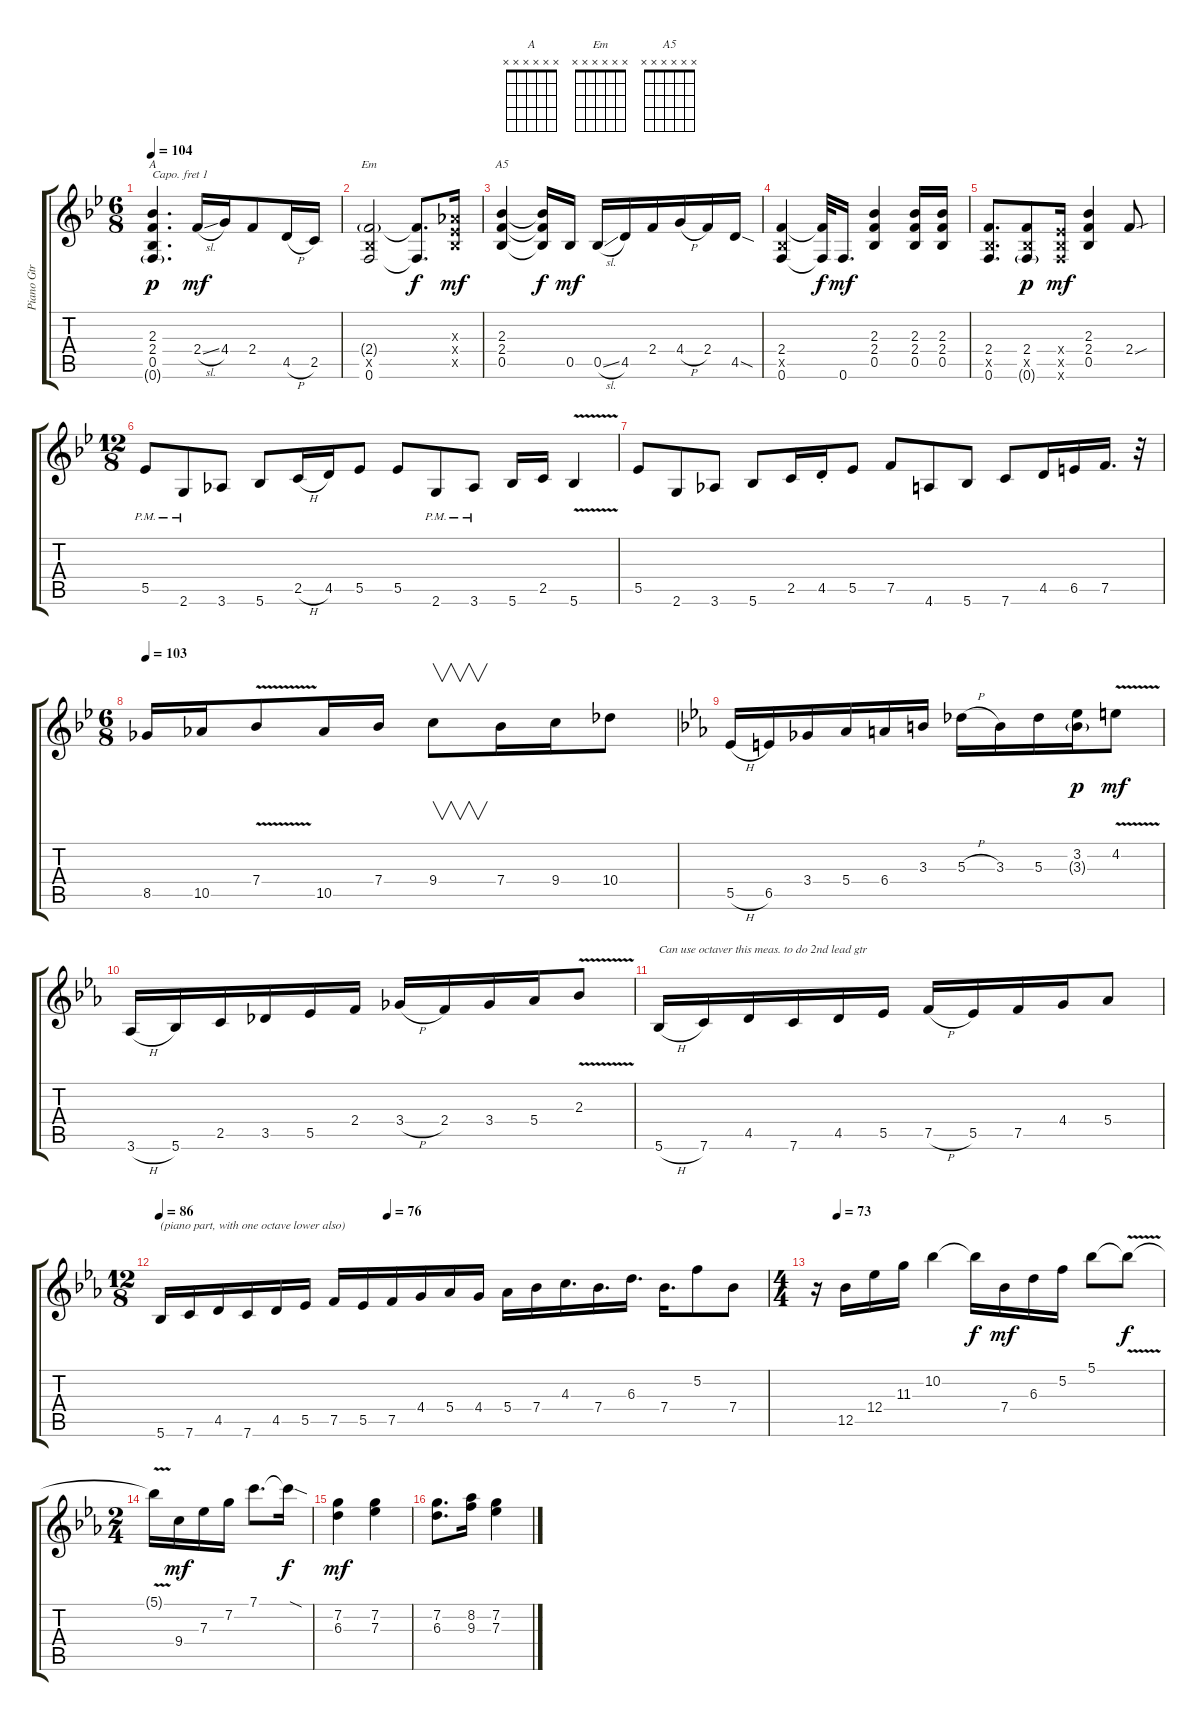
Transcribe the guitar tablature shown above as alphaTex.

\track ("Piano Gtr Adapt (mute if listening mix)" "Piano Gtr ") {mute instrument electricguitarjazz}
\staff {score tabs}
\capo 1
\tuning (E4 B3 G3 D3 A2 E2) {hide}
\chord ("A" x x x x x x)
\chord ("Em" x x x x x x)
\chord ("A5" x x x x x x)
\ts (6 8)
\tempo 104
\clef g2
\ks bb
(2.3 2.4 0.5 0.6{g}).4{d ch "A" dy p} 2.4{sl}.16{dy mf} 4.4.16 2.4.8 4.5{h}.16 2.5.16 |
(2.4{g} 0.5{x} 0.6).2{ch "Em"} (2.4{t} 0.6{t}).8{d dy f} (0.3{x} 0.4{x} 0.5{x}).16{dy mf} |
(2.3 2.4 0.5).4{ch "A5"} (2.3{t} 2.4{t} 0.5{t}).16{dy f} 0.5.16{dy mf} 0.5{sl}.16 4.5.16 2.4.16 4.4{h}.16 2.4.16 4.5{sod}.16 |
(2.4 0.5{x} 0.6).4 (2.4{t} 0.6{t}).32{dy f} 0.6.16{d dy mf} (2.3 2.4 0.5).4 (2.3 2.4 0.5).16 (2.3 2.4 0.5).16 |
(2.4 0.5{x} 0.6).8{d} (2.4 0.5{x} 0.6{g}).8{dy p} (0.4{x} 0.5{x} 0.6{x}).16{dy mf} (2.3 2.4 0.5).4 2.4{sou}.8 |
\ts (12 8)
5.5{pm}.8 2.6{pm}.8 3.6.8 5.6.8 2.5{h}.16 4.5.16 5.5.8 5.5.8 2.6{pm}.8 3.6{pm}.8 5.6.16 2.5.16 5.6{v}.4 |
5.5.8 2.6.8 3.6.8 5.6.8 2.5.16 4.5{st}.16 5.5.8 7.5.8 4.6.8 5.6.8 7.6.8 4.5.16 6.5.16 7.5.16{d} r.32 |
\ts (6 8)
\tempo 103
8.5.16 10.5.16 7.4{v}.8 10.5.16 7.4.16 9.4.8{v} 7.4.16 9.4.16 10.4.8 |
\ks eb
5.5{h}.16 6.5.16 3.4.16 5.4.16 6.4.16 3.3.16 5.3{h}.16 3.3.16 5.3.16 (3.2 3.3{g}).16{dy p} 4.2{v}.8{dy mf} |
3.6{h}.16 5.6.16 2.5.16 3.5.16 5.5.16 2.4.16 3.4{h}.16 2.4.16 3.4.16 5.4.16 2.3{v}.8 |
5.6{h}.16{txt "Can use octaver this meas. to do 2nd lead gtr"} 7.6.16 4.5.16 7.6.16 4.5.16 5.5.16 7.5{h}.16 5.5.16 7.5.16 4.4.16 5.4.8 |
\ts (12 8)
\tempo 86
\tempo (76 0.375)
5.6.16{txt "(piano part, with one octave lower also)"} 7.6.16 4.5.16 7.6.16 4.5.16 5.5.16 7.5.16 5.5.16 7.5.16 4.4.16 5.4.16 4.4.16 5.4.16 7.4.16 4.3.16{d} 7.4.16{d} 6.3.16{d} 7.4.16{d} 5.2.8 7.4.8 |
\ts (4 4)
\tempo (73 0.0625)
r.16 12.5.16 12.4.16 11.3.16 10.2.4 10.2{t}.16{dy f} 7.4.16{dy mf} 6.3.16 5.2.16 5.1.8 5.1{v t}.8{dy f} |
\ts (2 4)
5.1{t}.16 9.4.16{dy mf} 7.3.16 7.2.16 7.1.8{d} 7.1{sod t}.16{dy f} |
(7.2 6.3).4{dy mf} (7.2 7.3).4 |
(7.2 6.3).8{d} (8.2 9.3).16 (7.2 7.3).4
